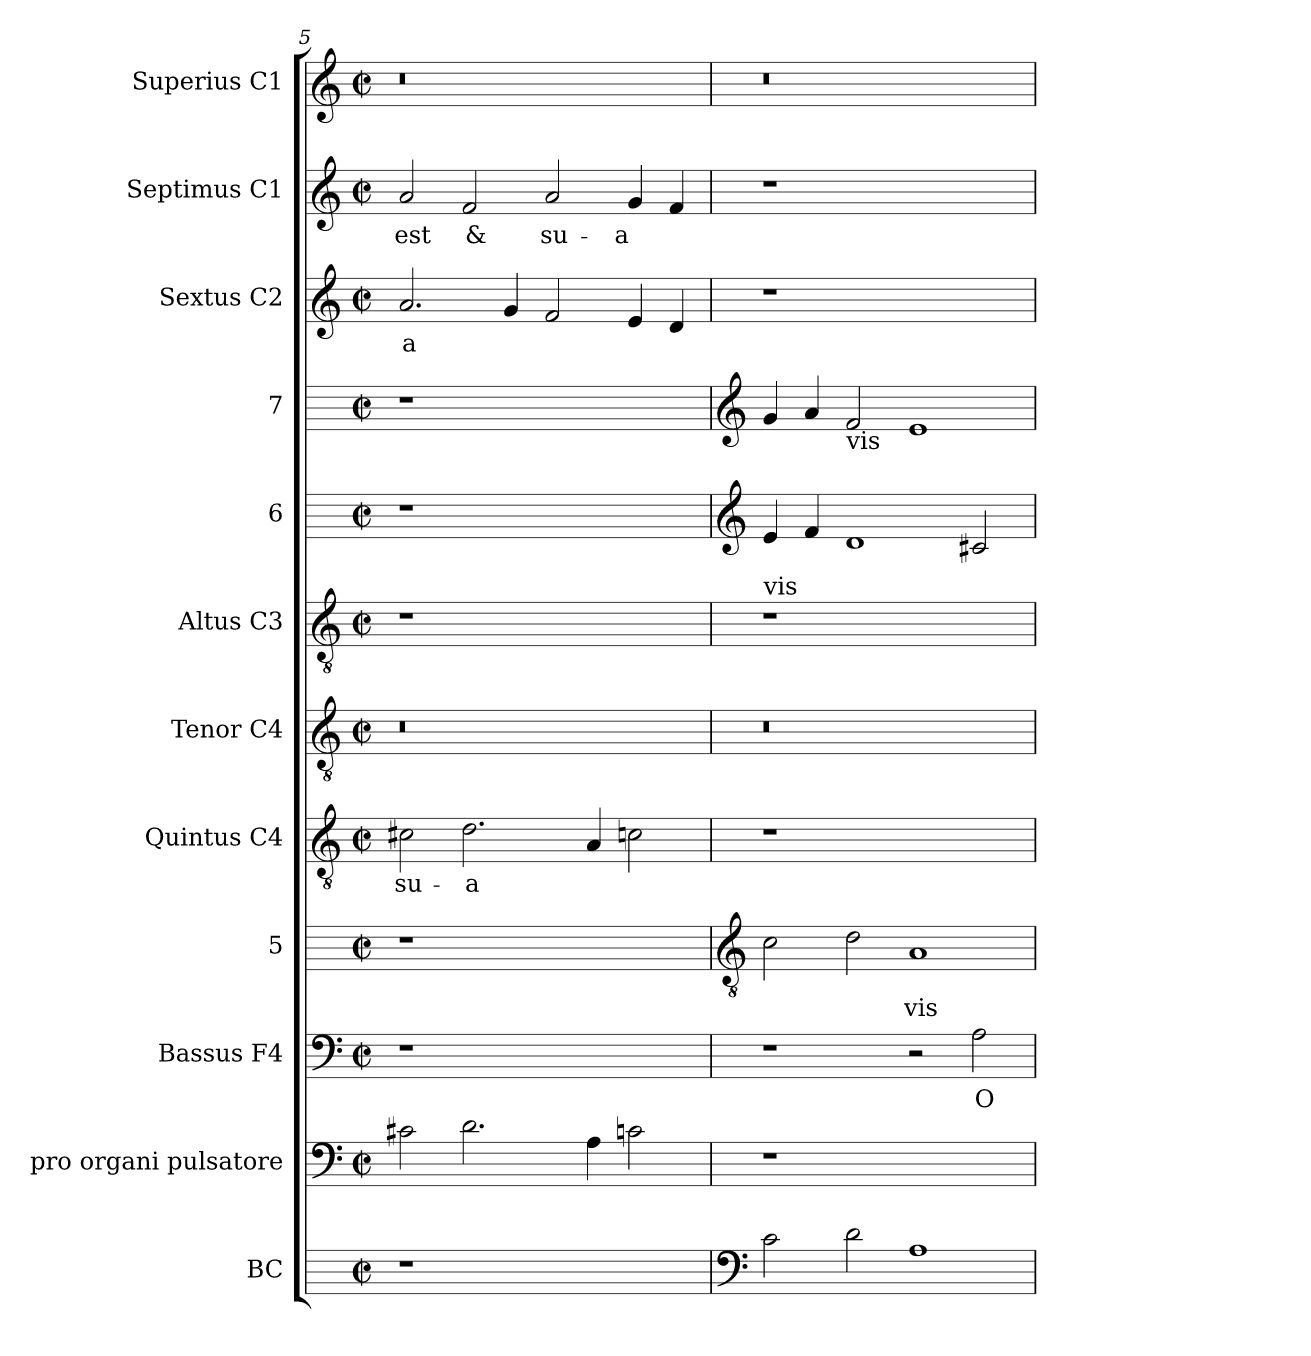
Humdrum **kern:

**kern	**text	**kern	**kern	**text	**kern	**text	**kern	**text	**kern	**kern	**kern	**text	**kern	**text	**kern	**text	**kern	**text	**kern
*part12	*part12	*part11	*part10	*part10	*part9	*part9	*part8	*part8	*part7	*part6	*part5	*part5	*part4	*part4	*part3	*part3	*part2	*part2	*part1
*staff12	*staff12	*staff11	*staff10	*staff10	*staff9	*staff9	*staff8	*staff8	*staff7	*staff6	*staff5	*staff5	*staff4	*staff4	*staff3	*staff3	*staff2	*staff2	*staff1
*I"BC	*	*I"pro organi  pulsatore	*I"Bassus  F4	*	*I"5	*	*I"Quintus  C4	*	*I"Tenor  C4	*I"Altus  C3	*I"6	*	*I"7	*	*I"Sextus  C2	*	*I"Septimus  C1	*	*I"Superius  C1
*I'BC	*	*	*I'B	*	*	*	*	*	*I'T	*I'A	*	*	*	*	*	*	*	*	*I'S
*	*	*clefF4	*clefF4	*	*	*	*clefGv2	*	*clefGv2	*clefGv2	*	*	*	*	*clefG2	*	*clefG2	*	*clefG2
*k[]	*	*k[]	*k[]	*	*k[]	*	*k[]	*	*k[]	*k[]	*k[]	*	*k[]	*	*k[]	*	*k[]	*	*k[]
*C:	*	*C:	*C:	*	*C:	*	*C:	*	*C:	*C:	*C:	*	*C:	*	*C:	*	*C:	*	*C:
*M2/2	*	*M2/2	*M2/2	*	*M2/2	*	*M2/2	*	*M2/2	*M2/2	*M2/2	*	*M2/2	*	*M2/2	*	*M2/2	*	*M2/2
*met(c|)	*	*met(c|)	*met(c|)	*	*met(c|)	*	*met(c|)	*	*met(c|)	*met(c|)	*met(c|)	*	*met(c|)	*	*met(c|)	*	*met(c|)	*	*met(c|)
=5	=5	=5	=5	=5	=5	=5	=5	=5	=5	=5	=5	=5	=5	=5	=5	=5	=5	=5	=5
!	!	!	!	!	!	!	!	!LO:LY:b:cj	!	!	!	!	!	!	!	!LO:LY:b:cj	!	!LO:LY:b:cj	!
1r	.	2c#X\	1r	.	1r	.	2c#X\	su-	0r	1r	1r	.	1r	.	2.a/	-a-	2a/	est	0r
!	!	!	!	!	!	!	!	!LO:LY:b:cj	!	!	!	!	!	!	!	!	!	!LO:LY:b:cj	!
.	.	2.d\	.	.	.	.	2.d\	-a-	.	.	.	.	.	.	.	.	2f/	&	.
!	!	!	!	!	!	!	!	!	!	!	!	!	!	!	!	!LO:LY:b:cj	!	!	!
.	.	.	.	.	.	.	.	.	.	.	.	.	.	.	4g/	--	.	.	.
!	!	!	!	!	!	!	!	!	!	!	!	!	!	!	!	!LO:LY:b:cj	!	!LO:LY:b:cj	!
1ryy	.	.	1ryy	.	1ryy	.	.	.	.	1ryy	1ryy	.	1ryy	.	2f/	--	2a/	su-	.
!	!	!	!	!	!	!	!	!LO:LY:b:cj	!	!	!	!	!	!	!	!	!	!	!
.	.	4A\	.	.	.	.	4A/	--	.	.	.	.	.	.	.	.	.	.	.
!	!	!	!	!	!	!	!	!LO:LY:b:cj	!	!	!	!	!	!	!	!LO:LY:b:cj	!	!LO:LY:b:cj	!
.	.	2cn\	.	.	.	.	2cn\	--	.	.	.	.	.	.	4e/	--	4g/	-a-	.
!	!	!	!	!	!	!	!	!	!	!	!	!	!	!	!	!LO:LY:b:cj	!	!LO:LY:b:cj	!
.	.	.	.	.	.	.	.	.	.	.	.	.	.	.	4d/	--	4f/	--	.
!!LO:PB:g=z
=6	=6	=6	=6	=6	=6	=6	=6	=6	=6	=6	=6	=6	=6	=6	=6	=6	=6	=6	=6
*clefF4	*	*	*	*	*clefGv2	*	*	*	*	*	*clefG2	*	*clefG2	*	*	*	*	*	*
!	!	!	!	!	!	!	!	!	!	!LO:TX:a:t=vis	!	!	!	!	!	!	!	!	!
!	!LO:LY:a:cj	!	!	!	!	!LO:LY:b:cj	!	!	!	!	!	!LO:LY:b:cj	!	!LO:LY:b:cj	!	!	!	!	!
2c\	.	1r	1r	.	2c\	.	1r	.	0r	1r	4e/	.	4g/	.	1r	.	1r	.	0r
!	!	!	!	!	!	!	!	!	!	!	!	!LO:LY:b:cj	!	!LO:LY:b:cj	!	!	!	!	!
.	.	.	.	.	.	.	.	.	.	.	4f/	.	4a/	.	.	.	.	.	.
!	!	!	!	!	!	!	!	!	!	!	!	!	!LO:TX:b:t=vis	!	!	!	!	!	!
!	!LO:LY:a:cj	!	!	!	!	!LO:LY:b:cj	!	!	!	!	!	!LO:LY:b:cj	!	!LO:LY:b:cj	!	!	!	!	!
2d\	.	.	.	.	2d\	.	.	.	.	.	1d	.	2f/	.	.	.	.	.	.
!	!LO:LY:a:cj	!	!	!	!	!LO:LY:b:cj	!	!	!	!	!	!	!	!LO:LY:b:cj	!	!	!	!	!
1A	.	1ryy	2r	.	1A	vis	1ryy	.	.	1ryy	.	.	1e	.	1ryy	.	1ryy	.	.
!	!	!	!	!LO:LY:b:cj	!	!	!	!	!	!	!	!LO:LY:b:cj	!	!	!	!	!	!	!
.	.	.	2A\	O	.	.	.	.	.	.	2c#X/	.	.	.	.	.	.	.	.
=	=	=	=	=	=	=	=	=	=	=	=	=	=	=	=	=	=	=	=
*-	*-	*-	*-	*-	*-	*-	*-	*-	*-	*-	*-	*-	*-	*-	*-	*-	*-	*-	*-
